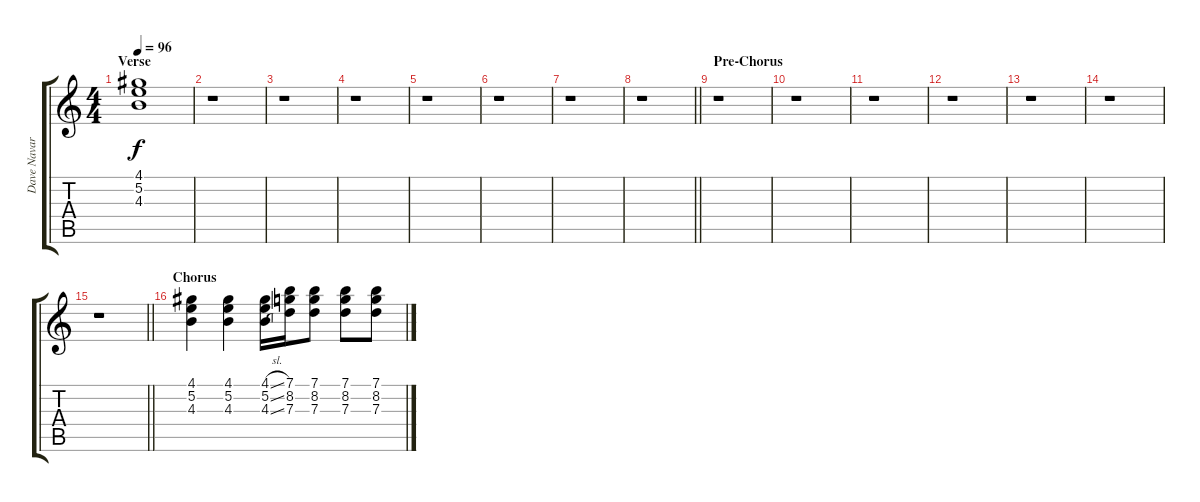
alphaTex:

\track ("Dave Navarro Guitar 4" "Dave Navar") {instrument overdrivenguitar}
\staff {score tabs}
\tuning (E4 B3 G3 D3 A2 E2) {hide}
\ts (4 4)
\section ("" "Verse")
\tempo 96
\clef g2
\ks c
(4.1 5.2 4.3).1{dy f volume 0} |
r.1 |
r.1 |
r.1 |
r.1 |
r.1 |
r.1 |
\barLineRight lightlight
r.1 |
\section ("" "Pre-Chorus")
r.1 |
r.1 |
r.1 |
r.1 |
r.1 |
r.1 |
\barLineRight lightlight
r.1 |
\section ("" "Chorus")
(4.1 5.2 4.3).4 (4.1 5.2 4.3).4 (4.1{sl} 5.2{sl} 4.3{sl}).16 (7.1 8.2 7.3).16 (7.1 8.2 7.3).8 (7.1 8.2 7.3).8 (7.1 8.2 7.3).8
